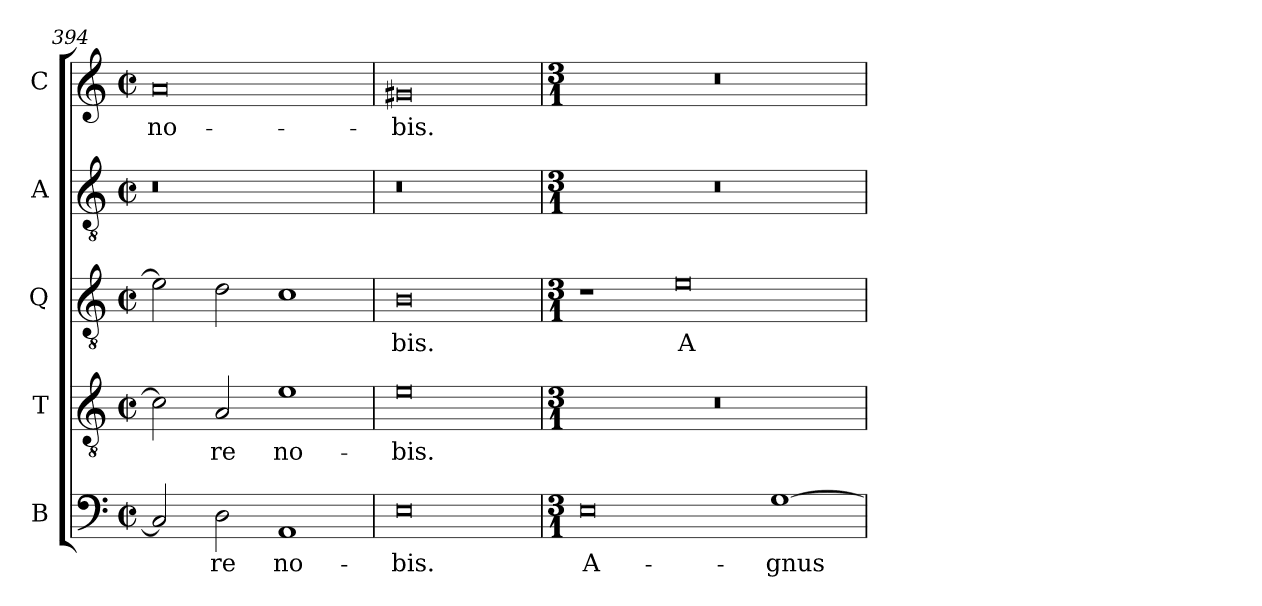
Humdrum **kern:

**kern	**text	**kern	**text	**kern	**text	**kern	**kern	**text
*part5	*part5	*part4	*part4	*part3	*part3	*part2	*part1	*part1
*staff5	*staff5	*staff4	*staff4	*staff3	*staff3	*staff2	*staff1	*staff1
*I"B	*	*I"T	*	*I"Q	*	*I"A	*I"C	*
*I'B	*	*I'T	*	*I'Q	*	*I'A	*I'C	*
*clefF4	*	*clefGv2	*	*clefGv2	*	*clefGv2	*clefG2	*
*M2/2	*	*M2/2	*	*M2/2	*	*M2/2	*M2/2	*
*met(c|)	*	*met(c|)	*	*met(c|)	*	*met(c|)	*met(c|)	*
=394	=394	=394	=394	=394	=394	=394	=394	=394
!	!	!	!	!	!	!	!	!LO:LY:b:cj
2C/]	.	2c\]	.	2e\]	.	0r	0a	no-
!	!LO:LY:b:cj	!	!LO:LY:b:cj	!	!	!	!	!
2D\	-re	2A/	-re	2d\	.	.	.	.
!	!LO:LY:b:cj	!	!LO:LY:b:cj	!	!	!	!	!
1AA	no-	1e	no-	1c	.	.	.	.
=395	=395	=395	=395	=395	=395	=395	=395	=395
!	!LO:LY:b:cj	!	!LO:LY:b:cj	!	!LO:LY:b:cj	!	!	!LO:LY:b:cj
0E	-bis.	0e	-bis.	0B	-bis.	0r	0g#X	-bis.
!!LO:PB:g=z
=396	=396!	=396	=396!	=396	=396!	=396	=396!	=396!
*M3/1	*	*M3/1	*	*M3/1	*	*M3/1	*M3/1	*
!	!LO:LY:b:cj	!	!	!	!	!	!	!
0E	A-	0.r	.	1r	.	0.r	0.r	.
!	!	!	!	!	!LO:LY:b:cj	!	!	!
.	.	.	.	0e	A-	.	.	.
!	!LO:LY:b:cj	!	!	!	!	!	!	!
[>1G	-gnus	.	.	.	.	.	.	.
=	=	=	=	=	=	=	=	=
*-	*-	*-	*-	*-	*-	*-	*-	*-
